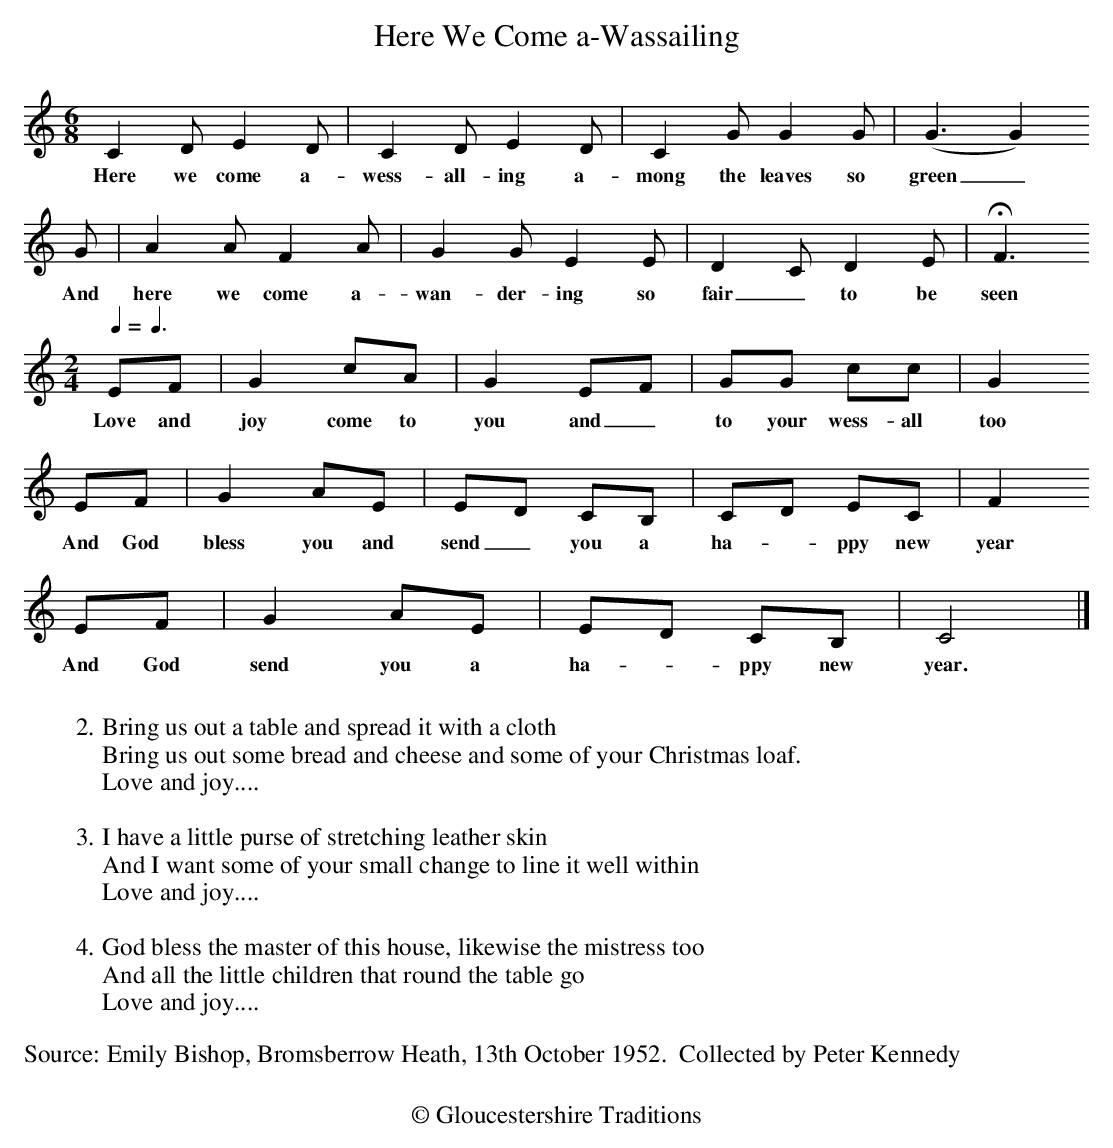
X:1
T: Here We Come a-Wassailing
M: 6/8
L: 1/8
K: C
C2DE2D | C2DE2D | C2GG2G | (G3G2)
w:Here we come a-wess-all-ing a-mong the leaves so green_
G | A2AF2A | G2GE2E | D2C D2E | HF3
w:And here we come a-wan-der-ing so fair_ to be seen
[M:2/4][Q:1/4=3/8]EF |G2cA | G2 EF |GG cc | G2
w:Love and joy come to you and_ to your wess-all too
EF |G2AE | ED CB, | CD EC | F2
w:And God bless you and send_ you a ha--ppy new year
EF |G2AE | ED CB, | C4 |]
w:And God send you a ha--ppy new year.
%%text
%%text
%%text
W:2.Bring us out a table and spread it with a cloth
W:Bring us out some bread and cheese and some of your Christmas loaf.
W:Love and joy....
W:
W:3.I have a little purse of stretching leather skin
W:And I want some of your small change to line it well within
W:Love and joy....
W:
W:4.God bless the master of this house, likewise the mistress too
W:And all the little children that round the table go
W:Love and joy....
